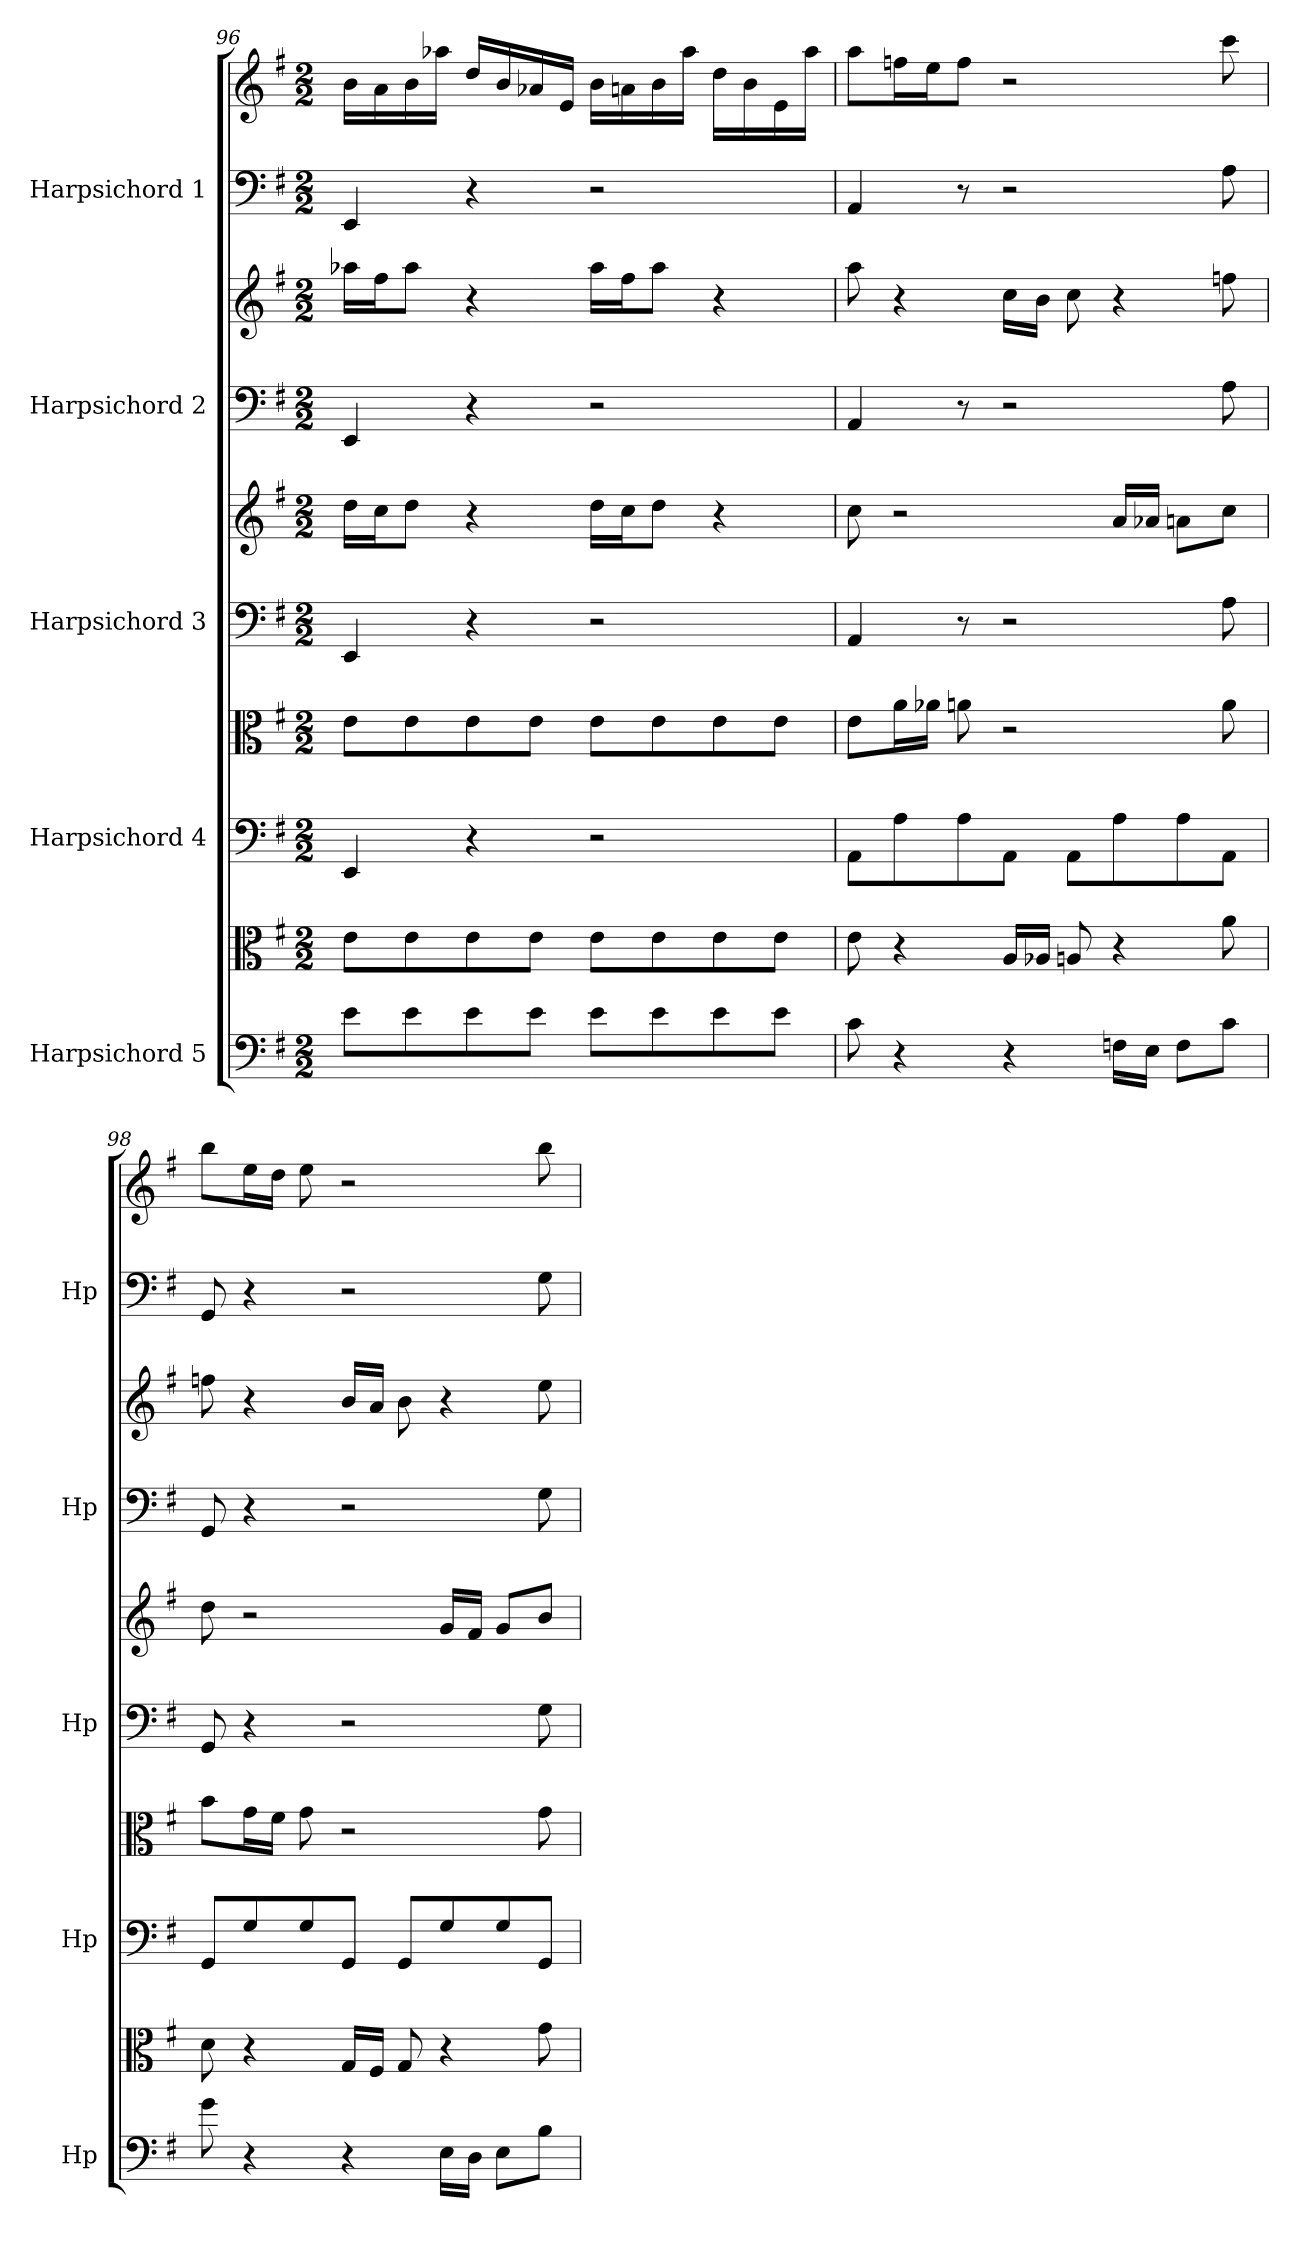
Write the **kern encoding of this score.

**kern	**kern	**kern	**kern	**kern	**kern	**kern	**kern	**kern	**kern
*part5	*part5	*part4	*part4	*part3	*part3	*part2	*part2	*part1	*part1
*staff10	*staff9	*staff8	*staff7	*staff6	*staff5	*staff4	*staff3	*staff2	*staff1
*I"Harpsichord 5	*	*I"Harpsichord 4	*	*I"Harpsichord 3	*	*I"Harpsichord 2	*	*I"Harpsichord 1	*
*I'Hp	*	*I'Hp	*	*I'Hp	*	*I'Hp	*	*I'Hp	*
*clefF4	*clefC3	*clefF4	*clefC3	*clefF4	*clefG2	*clefF4	*clefG2	*clefF4	*clefG2
*k[f#]	*k[f#]	*k[f#]	*k[f#]	*k[f#]	*k[f#]	*k[f#]	*k[f#]	*k[f#]	*k[f#]
*M2/2	*M2/2	*M2/2	*M2/2	*M2/2	*M2/2	*M2/2	*M2/2	*M2/2	*M2/2
=96	=96	=96	=96	=96	=96	=96	=96	=96	=96
8e\L	8e\L	4EE/	8e\L	4EE/	16dd\LL	4EE/	16aa-X\LL	4EE/	16b\LL
.	.	.	.	.	16cc\J	.	16ff#\J	.	16a\
8e\	8e\	.	8e\	.	8dd\J	.	8aa-\J	.	16b\
.	.	.	.	.	.	.	.	.	16aa-X\JJ
8e\	8e\	4r	8e\	4r	4r	4r	4r	4r	16dd/LL
.	.	.	.	.	.	.	.	.	16b/
8e\J	8e\J	.	8e\J	.	.	.	.	.	16a-X/
.	.	.	.	.	.	.	.	.	16e/JJ
8e\L	8e\L	2r	8e\L	2r	16dd\LL	2r	16aa-\LL	2r	16b\LL
.	.	.	.	.	16cc\J	.	16ff#\J	.	16an\
8e\	8e\	.	8e\	.	8dd\J	.	8aa-\J	.	16b\
.	.	.	.	.	.	.	.	.	16aa-\JJ
8e\	8e\	.	8e\	.	4r	.	4r	.	16dd\LL
.	.	.	.	.	.	.	.	.	16b\
8e\J	8e\J	.	8e\J	.	.	.	.	.	16e\
.	.	.	.	.	.	.	.	.	16aa-\JJ
!!LO:PB:g=z
=97	=97	=97	=97	=97	=97	=97	=97	=97	=97
8c\	8e\	8AA\L	8e\L	4AA/	8cc\	4AA/	8aa\	4AA/	8aa\L
4r	4r	8A\	16a\L	.	2r	.	4r	.	16ffn\L
.	.	.	16a-X\JJ	.	.	.	.	.	16ee\J
.	.	8A\	8an\	8r	.	8r	.	8r	8ff\J
4r	16A/LL	8AA\J	2r	2r	.	2r	16cc\LL	2r	2r
.	16A-X/JJ	.	.	.	.	.	16b\JJ	.	.
.	8An/	8AA\L	.	.	.	.	8cc\	.	.
16Fn\LL	4r	8A\	.	.	16a/LL	.	4r	.	.
16E\JJ	.	.	.	.	16a-X/JJ	.	.	.	.
8F\L	.	8A\	.	.	8an\L	.	.	.	.
8c\J	8a\	8AA\J	8a\	8A\	8cc\J	8A\	8ffn\	8A\	8ccc\
=98	=98	=98	=98	=98	=98	=98	=98	=98	=98
8g\	8d\	8GG/L	8b\L	8GG/	8dd\	8GG/	8ffn\	8GG/	8bb\L
4r	4r	8G/	16g\L	4r	2r	4r	4r	4r	16ee\L
.	.	.	16f#\JJ	.	.	.	.	.	16dd\JJ
.	.	8G/	8g\	.	.	.	.	.	8ee\
4r	16G/LL	8GG/J	2r	2r	.	2r	16b/LL	2r	2r
.	16F#/JJ	.	.	.	.	.	16a/JJ	.	.
.	8G/	8GG/L	.	.	.	.	8b\	.	.
16E\LL	4r	8G/	.	.	16g/LL	.	4r	.	.
16D\JJ	.	.	.	.	16f#/JJ	.	.	.	.
8E\L	.	8G/	.	.	8g/L	.	.	.	.
8B\J	8g\	8GG/J	8g\	8G\	8b/J	8G\	8ee\	8G\	8bb\
=	=	=	=	=	=	=	=	=	=
*-	*-	*-	*-	*-	*-	*-	*-	*-	*-
